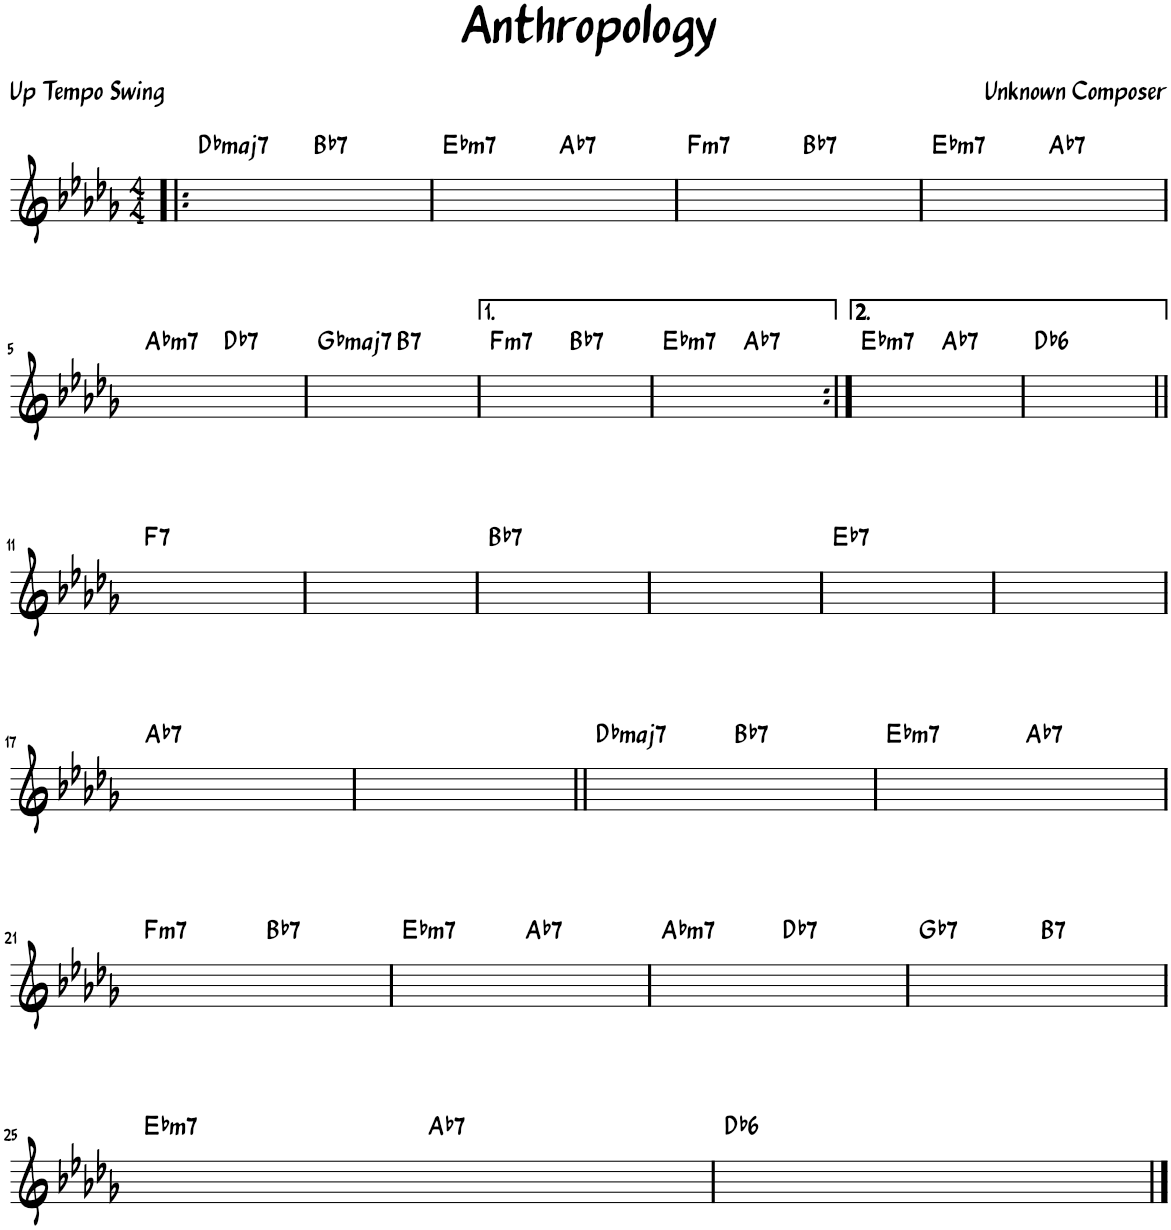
**kern	**harte
*part1	*part1
*staff1	*
*I"Lead sheet	*
*clefG2	*
*k[b-e-a-d-g-]	*
*D-:	*
*M4/4	*
=1!|:	=1!|:
!	!LO:H:kt=maj7
2dd-	Db:maj7
!	!LO:H:kt=7
2dd-	Bb:7
=2	=2
!	!LO:H:kt=m7
2dd-	Eb:min7
!	!LO:H:kt=7
2dd-	Ab:7
=3	=3
!	!LO:H:kt=m7
2dd-	F:min7
!	!LO:H:kt=7
2dd-	Bb:7
=4	=4
!	!LO:H:kt=m7
2dd-	Eb:min7
!	!LO:H:kt=7
2dd-	Ab:7
!!LO:LB:g=z
=5	=5
!	!LO:H:kt=m7
2dd-	Ab:min7
!	!LO:H:kt=7
2dd-	Db:7
=6	=6
!	!LO:H:kt=maj7
2dd-	Gb:maj7
!	!LO:H:kt=7
2dd-	B:7
=7	=7
!	!LO:H:kt=m7
2dd-	F:min7
!	!LO:H:kt=7
2dd-	Bb:7
=8	=8
!	!LO:H:kt=m7
2dd-	Eb:min7
!	!LO:H:kt=7
2dd-	Ab:7
=9:|!	=9:|!
!	!LO:H:kt=m7
2dd-	Eb:min7
!	!LO:H:kt=7
2dd-	Ab:7
=10	=10
!	!LO:H:kt=6
1dd-	Db:maj6
!!LO:LB:g=z
=11||	=11||
!	!LO:H:kt=7
1dd-	F:7
=12	=12
1dd-	.
=13	=13
!	!LO:H:kt=7
1dd-	Bb:7
=14	=14
1dd-	.
=15	=15
!	!LO:H:kt=7
1dd-	Eb:7
=16	=16
1dd-	.
!!LO:LB:g=z
=17	=17
!	!LO:H:kt=7
1dd-	Ab:7
=18	=18
1dd-	.
=19||	=19||
!	!LO:H:kt=maj7
2dd-	Db:maj7
!	!LO:H:kt=7
2dd-	Bb:7
=20	=20
!	!LO:H:kt=m7
2dd-	Eb:min7
!	!LO:H:kt=7
2dd-	Ab:7
!!LO:LB:g=z
=21	=21
!	!LO:H:kt=m7
2dd-	F:min7
!	!LO:H:kt=7
2dd-	Bb:7
=22	=22
!	!LO:H:kt=m7
2dd-	Eb:min7
!	!LO:H:kt=7
2dd-	Ab:7
=23	=23
!	!LO:H:kt=m7
2dd-	Ab:min7
!	!LO:H:kt=7
2dd-	Db:7
=24	=24
!	!LO:H:kt=7
2dd-	Gb:7
!	!LO:H:kt=7
2dd-	B:7
!!LO:LB:g=z
=25	=25
!	!LO:H:kt=m7
2dd-	Eb:min7
!	!LO:H:kt=7
2dd-	Ab:7
=26	=26
!	!LO:H:kt=6
1dd-	Db:maj6
==	==
*-	*-
